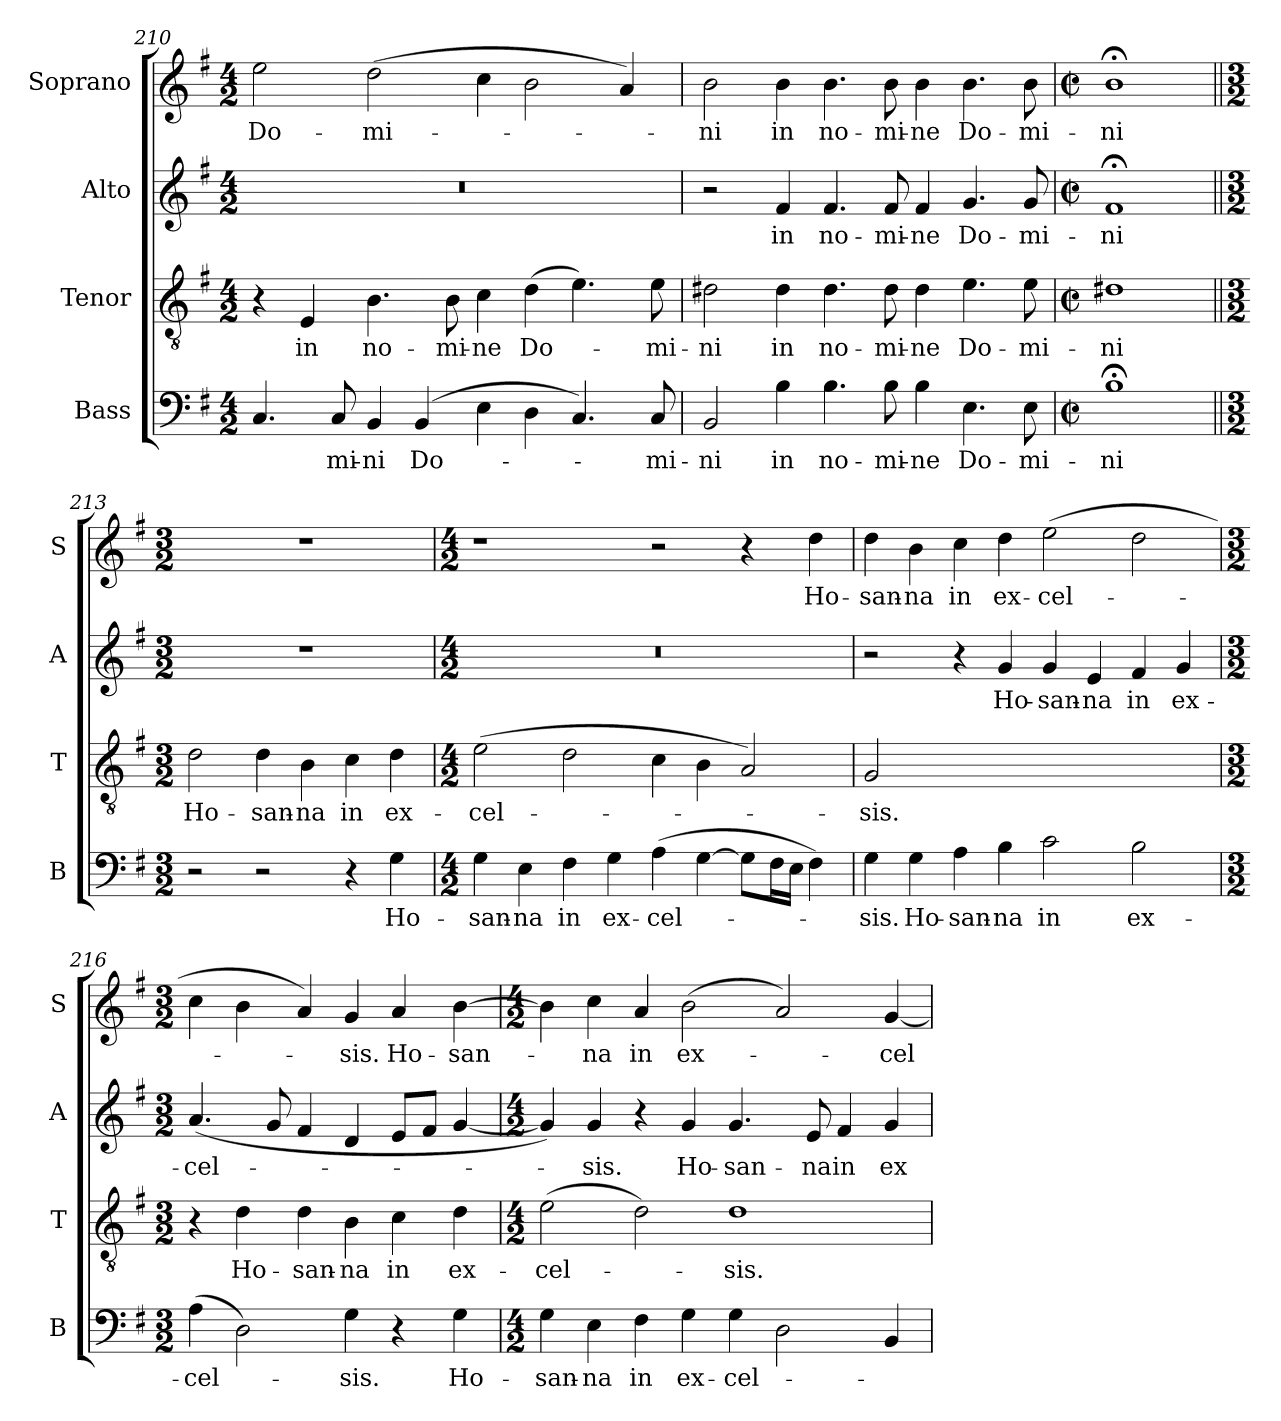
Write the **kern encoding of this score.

**kern	**text	**kern	**text	**kern	**text	**kern	**text
*part4	*part4	*part3	*part3	*part2	*part2	*part1	*part1
*staff4	*staff4	*staff3	*staff3	*staff2	*staff2	*staff1	*staff1
*I"Bass	*	*I"Tenor	*	*I"Alto	*	*I"Soprano	*
*I'B	*	*I'T	*	*I'A	*	*I'S	*
!!LO:PB:g=z
*clefF4	*	*clefGv2	*	*clefG2	*	*clefG2	*
*k[f#]	*	*k[f#]	*	*k[f#]	*	*k[f#]	*
*G:	*	*G:	*	*G:	*	*G:	*
*M4/2	*	*M4/2	*	*M4/2	*	*M4/2	*
=210	=210	=210	=210	=210	=210	=210	=210
!	!	!	!	!	!	!	!LO:LY:b
4.C/	.	4r	.	0r	.	2ee\	Do-
!	!	!	!LO:LY:b	!	!	!	!
.	.	4E/	in	.	.	.	.
!	!LO:LY:b	!	!	!	!	!	!
8C/	-mi-	.	.	.	.	.	.
!	!LO:LY:b	!	!LO:LY:b	!	!	!	!LO:LY:b
4BB/	-ni	4.B\	no-	.	.	(>2dd\	-mi-
!	!LO:LY:b	!	!	!	!	!	!
(>4BB/	Do-	.	.	.	.	.	.
!	!	!	!LO:LY:b	!	!	!	!
.	.	8B\	-mi-	.	.	.	.
!	!	!	!LO:LY:b	!	!	!	!
4E\	.	4c\	-ne	.	.	4cc\	.
!	!	!	!LO:LY:b	!	!	!	!
4D\	.	(>4d\	Do-	.	.	2b\	.
4.C/)	.	4.e\)	.	.	.	.	.
.	.	.	.	.	.	4a/)	.
!	!LO:LY:b	!	!LO:LY:b	!	!	!	!
8C/	-mi-	8e\	-mi-	.	.	.	.
=211	=211	=211	=211	=211	=211	=211	=211
!	!LO:LY:b	!	!LO:LY:b	!	!	!	!LO:LY:b
2BB/	-ni	2d#X\	-ni	2r	.	2b\	-ni
!	!LO:LY:b	!	!LO:LY:b	!	!LO:LY:b	!	!LO:LY:b
4B\	in	4d#\	in	4f#/	in	4b\	in
!	!LO:LY:b	!	!LO:LY:b	!	!LO:LY:b	!	!LO:LY:b
4.B\	no-	4.d#\	no-	4.f#/	no-	4.b\	no-
!	!LO:LY:b	!	!LO:LY:b	!	!LO:LY:b	!	!LO:LY:b
8B\	-mi-	8d#\	-mi-	8f#/	-mi-	8b\	-mi-
!	!LO:LY:b	!	!LO:LY:b	!	!LO:LY:b	!	!LO:LY:b
4B\	-ne	4d#\	-ne	4f#/	-ne	4b\	-ne
!	!LO:LY:b	!	!LO:LY:b	!	!LO:LY:b	!	!LO:LY:b
4.E\	Do-	4.e\	Do-	4.g/	Do-	4.b\	Do-
!	!LO:LY:b	!	!LO:LY:b	!	!LO:LY:b	!	!LO:LY:b
8E\	-mi-	8e\	-mi-	8g/	-mi-	8b\	-mi-
=212	=212	=212	=212	=212	=212	=212	=212
*M2/2	*	*M2/2	*	*M2/2	*	*M2/2	*
*met(c|)	*	*met(c|)	*	*met(c|)	*	*met(c|)	*
!	!LO:LY:b	!	!LO:LY:b	!	!LO:LY:b	!	!LO:LY:b
1B;<	-ni	1d#X	-ni	1f#;<	-ni	1b;<	-ni
=213||	=213||	=213||	=213||	=213||	=213||	=213||	=213||
*M3/2	*	*M3/2	*	*M3/2	*	*M3/2	*
!	!	!	!LO:LY:b	!	!	!	!
2r	.	2d\	Ho-	1.r	.	1.r	.
!	!	!	!LO:LY:b	!	!	!	!
2r	.	4d\	-san-	.	.	.	.
!	!	!	!LO:LY:b	!	!	!	!
.	.	4B\	-na	.	.	.	.
!	!	!	!LO:LY:b	!	!	!	!
4r	.	4c\	in	.	.	.	.
!	!LO:LY:b	!	!LO:LY:b	!	!	!	!
4G\	Ho-	4d\	ex-	.	.	.	.
!!LO:LB:g=z
=214	=214	=214	=214	=214	=214	=214	=214
*M4/2	*	*M4/2	*	*M4/2	*	*M4/2	*
!	!LO:LY:b	!	!LO:LY:b	!	!	!	!
4G\	-san-	(>2e\	-cel-	0r	.	1r	.
!	!LO:LY:b	!	!	!	!	!	!
4E\	-na	.	.	.	.	.	.
!	!LO:LY:b	!	!	!	!	!	!
4F#\	in	2d\	.	.	.	.	.
!	!LO:LY:b	!	!	!	!	!	!
4G\	ex-	.	.	.	.	.	.
!	!LO:LY:b	!	!	!	!	!	!
(>4A\	-cel-	4c\	.	.	.	2r	.
[4G\	.	4B\	.	.	.	.	.
8G\L]	.	2A/)	.	.	.	4r	.
16F#\L	.	.	.	.	.	.	.
16E\JJ	.	.	.	.	.	.	.
!	!	!	!	!	!	!	!LO:LY:b
4F#\)	.	.	.	.	.	4dd\	Ho-
=215	=215	=215	=215	=215	=215	=215	=215
!	!LO:LY:b	!	!LO:LY:b	!	!	!	!LO:LY:b
4G\	-sis.	2G/	-sis.	2r	.	4dd\	-san-
!	!LO:LY:b	!	!	!	!	!	!LO:LY:b
4G\	Ho-	.	.	.	.	4b\	-na
!	!LO:LY:b	!	!	!	!	!	!LO:LY:b
4A\	-san-	1.ryy	.	4r	.	4cc\	in
!	!LO:LY:b	!	!	!	!LO:LY:b	!	!LO:LY:b
4B\	-na	.	.	4g/	Ho-	4dd\	ex-
!	!LO:LY:b	!	!	!	!LO:LY:b	!	!LO:LY:b
2c\	in	.	.	4g/	-san-	(>2ee\	-cel-
!	!	!	!	!	!LO:LY:b	!	!
.	.	.	.	4e/	-na	.	.
!	!LO:LY:b	!	!	!	!LO:LY:b	!	!
2B\	ex-	.	.	4f#/	in	2dd\	.
!	!	!	!	!	!LO:LY:b	!	!
.	.	.	.	4g/	ex-	.	.
!!LO:LB:g=z
=216	=216	=216	=216	=216	=216	=216	=216
*M3/2	*	*M3/2	*	*M3/2	*	*M3/2	*
!	!LO:LY:b	!	!	!	!LO:LY:b	!	!
(>4A\	-cel-	4r	.	(<4.a/	-cel-	4cc\	.
!	!	!	!LO:LY:b	!	!	!	!
2D\)	.	4d\	Ho-	.	.	4b\	.
.	.	.	.	8g/	.	.	.
!	!	!	!LO:LY:b	!	!	!	!
.	.	4d\	-san-	4f#/	.	4a/)	.
!	!LO:LY:b	!	!LO:LY:b	!	!	!	!LO:LY:b
4G\	-sis.	4B\	-na	4d/	.	4g/	-sis.
!	!	!	!LO:LY:b	!	!	!	!LO:LY:b
4r	.	4c\	in	8e/L	.	4a/	Ho-
.	.	.	.	8f#/J	.	.	.
!	!LO:LY:b	!	!LO:LY:b	!	!	!	!LO:LY:b
4G\	Ho-	4d\	ex-	[4g/	.	[4b\	-san-
!!LO:PB:g=z
=217	=217	=217	=217	=217	=217	=217	=217
*M4/2	*	*M4/2	*	*M4/2	*	*M4/2	*
!	!LO:LY:b	!	!LO:LY:b	!	!	!	!
4G\	-san-	(>2e\	-cel-	4g/])	.	4b\]	.
!	!LO:LY:b	!	!	!	!LO:LY:b	!	!LO:LY:b
4E\	-na	.	.	4g/	-sis.	4cc\	-na
!	!LO:LY:b	!	!	!	!	!	!LO:LY:b
4F#\	in	2d\)	.	4r	.	4a/	in
!	!LO:LY:b	!	!	!	!LO:LY:b	!	!LO:LY:b
4G\	ex-	.	.	4g/	Ho-	(>2b\	ex-
!	!LO:LY:b	!	!LO:LY:b	!	!LO:LY:b	!	!
4G\	-cel-	1d	-sis.	4.g/	-san-	.	.
2D\	.	.	.	.	.	2a/)	.
!	!	!	!	!	!LO:LY:b	!	!
.	.	.	.	8e/	-na	.	.
!	!	!	!	!	!LO:LY:b	!	!
.	.	.	.	4f#/	in	.	.
!	!	!	!	!	!LO:LY:b	!	!LO:LY:b
4BB/	.	.	.	4g/	ex-	[4g/	-cel-
=	=	=	=	=	=	=	=
*-	*-	*-	*-	*-	*-	*-	*-
